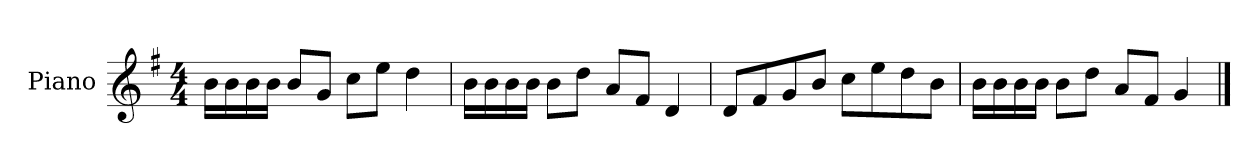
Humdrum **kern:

**kern
*part1
*staff1
*I"Piano
*I'P-no
*clefG2
*k[f#]
*M4/4
*MM90
=1
16b\LL
16b\
16b\
16b\JJ
8b/L
8g/J
8cc\L
8ee\J
4dd\
=2
16b\LL
16b\
16b\
16b\JJ
8b\L
8dd\J
8a/L
8f#/J
4d/
=3
8d/L
8f#/
8g/
8b/J
8cc\L
8ee\
8dd\
8b\J
=4
16b\LL
16b\
16b\
16b\JJ
8b\L
8dd\J
8a/L
8f#/J
4g/
==
*-
